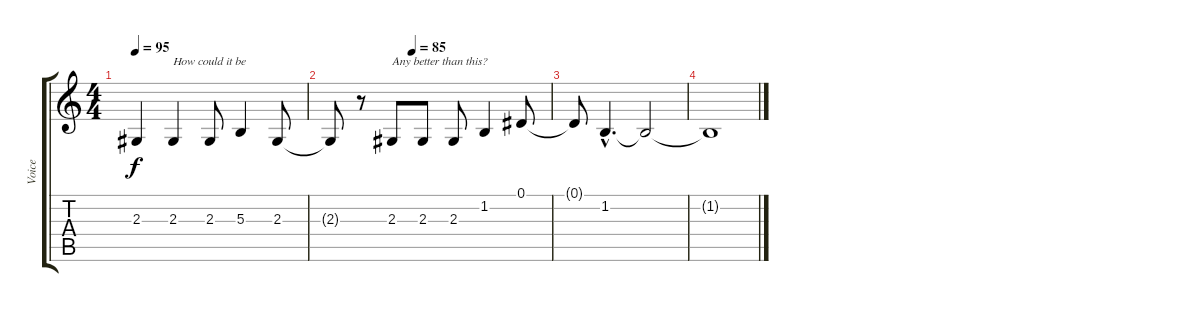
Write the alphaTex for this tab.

\track ("Voice" "Voice") {instrument acousticgrandpiano}
\staff {score tabs}
\tuning (Eb4 Bb3 Gb3 Db3 Ab2 Eb2) {hide}
\ts (4 4)
\tempo 95
\clef g2
\ks c
2.3{t}.4{dy f} 2.3.4{txt "How could it be"} 2.3.8 5.3.4 2.3.8 |
\tempo (85 0.375)
2.3{t}.8 r.8 2.3.8{txt "Any better than this?"} 2.3.8 2.3.8 1.2.4 0.1.8 |
0.1{t}.8 1.2{hac}.4{d} 1.2{t}.2 |
1.2{t}.1
